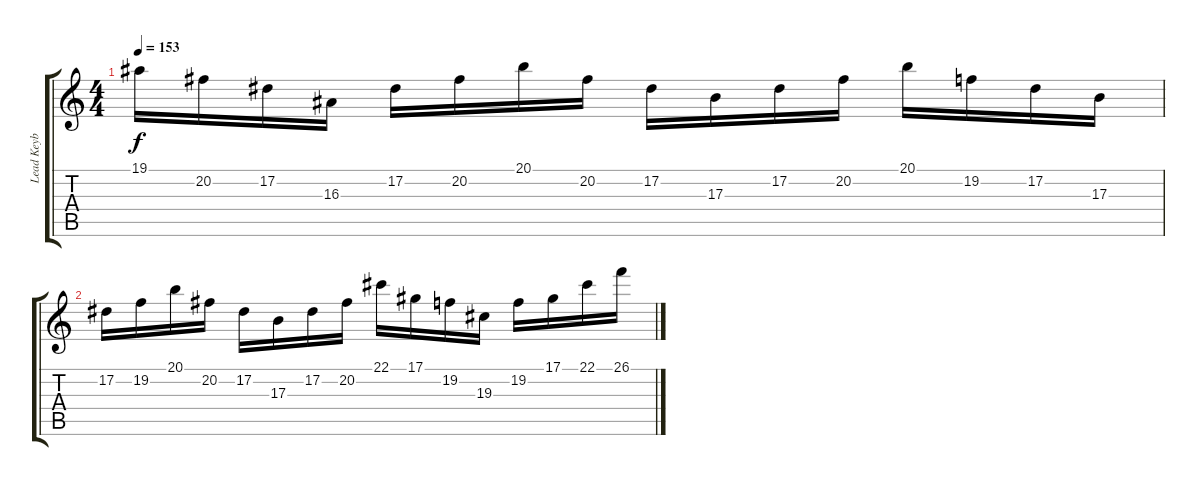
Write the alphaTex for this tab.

\track ("Lead Keyb" "Lead Keyb") {instrument lead2sawtooth}
\staff {score tabs}
\tuning (Eb4 Bb3 Gb3 Db3 Ab2 Eb2) {hide}
\ts (4 4)
\tempo 153
\clef g2
\ks c
19.1.16{dy f} 20.2.16 17.2.16 16.3.16 17.2.16 20.2.16 20.1.16 20.2.16 17.2.16 17.3.16 17.2.16 20.2.16 20.1.16 19.2.16 17.2.16 17.3.16 |
17.2.16 19.2.16 20.1.16 20.2.16 17.2.16 17.3.16 17.2.16 20.2.16 22.1.16 17.1.16 19.2.16 19.3.16 19.2.16 17.1.16 22.1.16 26.1.16
